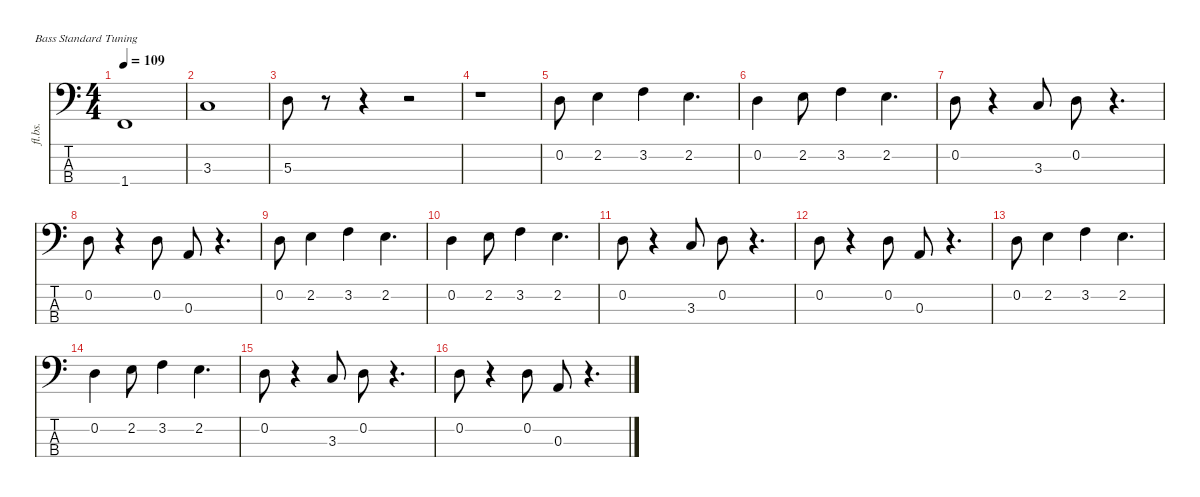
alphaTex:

\defaultSystemsLayout 4
\hideDynamics
\bracketExtendMode nobrackets
\otherSystemsTrackNameOrientation horizontal
\track ("Bass" "fl.bs.") {instrument fretlessbass}
\staff {score tabs}
\tuning (G2 D2 A1 E1)
\ts (4 4)
\tempo 109
\clef f4
\ks c
1.4.1{dy f} |
3.3.1 |
5.3.8 r.8 r.4 r.2 |
r.1 |
0.2.8 2.2.4 3.2.4 2.2.4{d} |
0.2.4 2.2.8 3.2.4 2.2.4{d} |
0.2.8 r.4 3.3.8 0.2.8 r.4{d} |
0.2.8 r.4 0.2.8 0.3.8 r.4{d} |
0.2.8 2.2.4 3.2.4 2.2.4{d} |
0.2.4 2.2.8 3.2.4 2.2.4{d} |
0.2.8 r.4 3.3.8 0.2.8 r.4{d} |
0.2.8 r.4 0.2.8 0.3.8 r.4{d} |
0.2.8 2.2.4 3.2.4 2.2.4{d} |
0.2.4 2.2.8 3.2.4 2.2.4{d} |
0.2.8 r.4 3.3.8 0.2.8 r.4{d} |
0.2.8 r.4 0.2.8 0.3.8 r.4{d}
